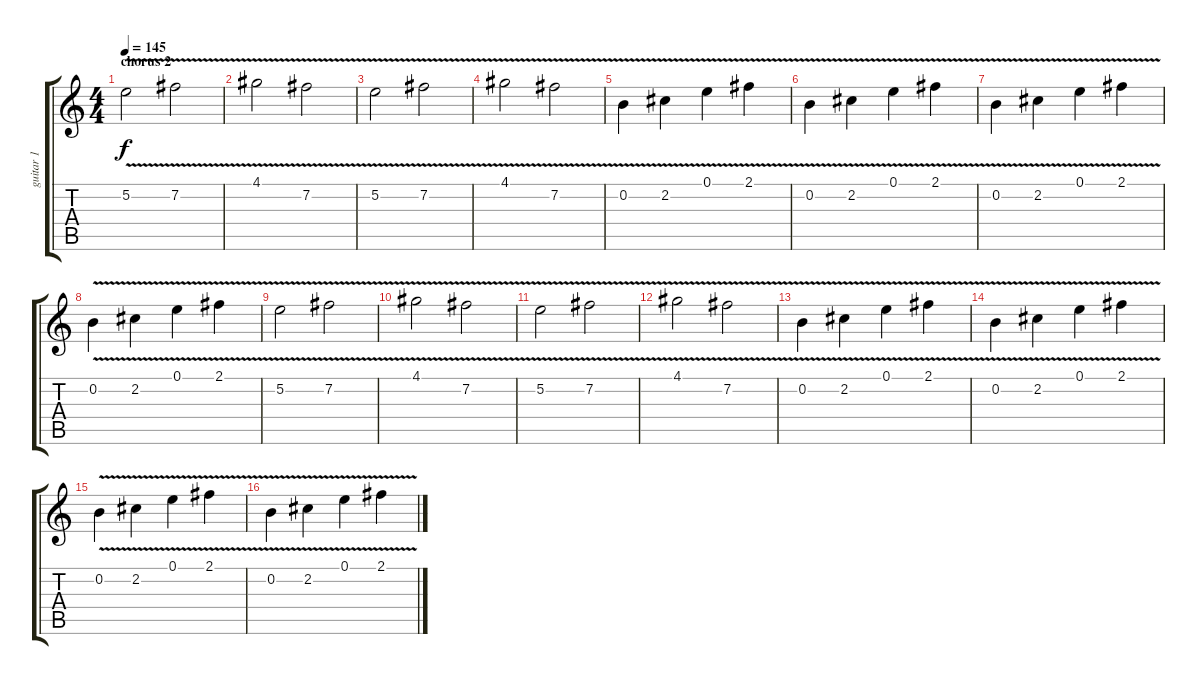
\track ("guitar 1" "guitar 1") {instrument electricguitarjazz}
\staff {score tabs}
\tuning (E4 B3 G3 D3 A2 E2) {hide}
\ts (4 4)
\section ("" "chorus 2")
\tempo 145
\clef g2
\ks c
5.2{v}.2{dy f volume 16 balance 11} 7.2{v}.2 |
4.1{v}.2 7.2{v}.2 |
5.2{v}.2 7.2{v}.2 |
4.1{v}.2 7.2{v}.2 |
0.2{v}.4 2.2{v}.4 0.1{v}.4 2.1{v}.4 |
0.2{v}.4 2.2{v}.4 0.1{v}.4 2.1{v}.4 |
0.2{v}.4 2.2{v}.4 0.1{v}.4 2.1{v}.4 |
0.2{v}.4 2.2{v}.4 0.1{v}.4 2.1{v}.4 |
5.2{v}.2 7.2{v}.2 |
4.1{v}.2 7.2{v}.2 |
5.2{v}.2 7.2{v}.2 |
4.1{v}.2 7.2{v}.2 |
0.2{v}.4 2.2{v}.4 0.1{v}.4 2.1{v}.4 |
0.2{v}.4 2.2{v}.4 0.1{v}.4 2.1{v}.4 |
0.2{v}.4 2.2{v}.4 0.1{v}.4 2.1{v}.4 |
0.2{v}.4 2.2{v}.4 0.1{v}.4 2.1{v}.4
